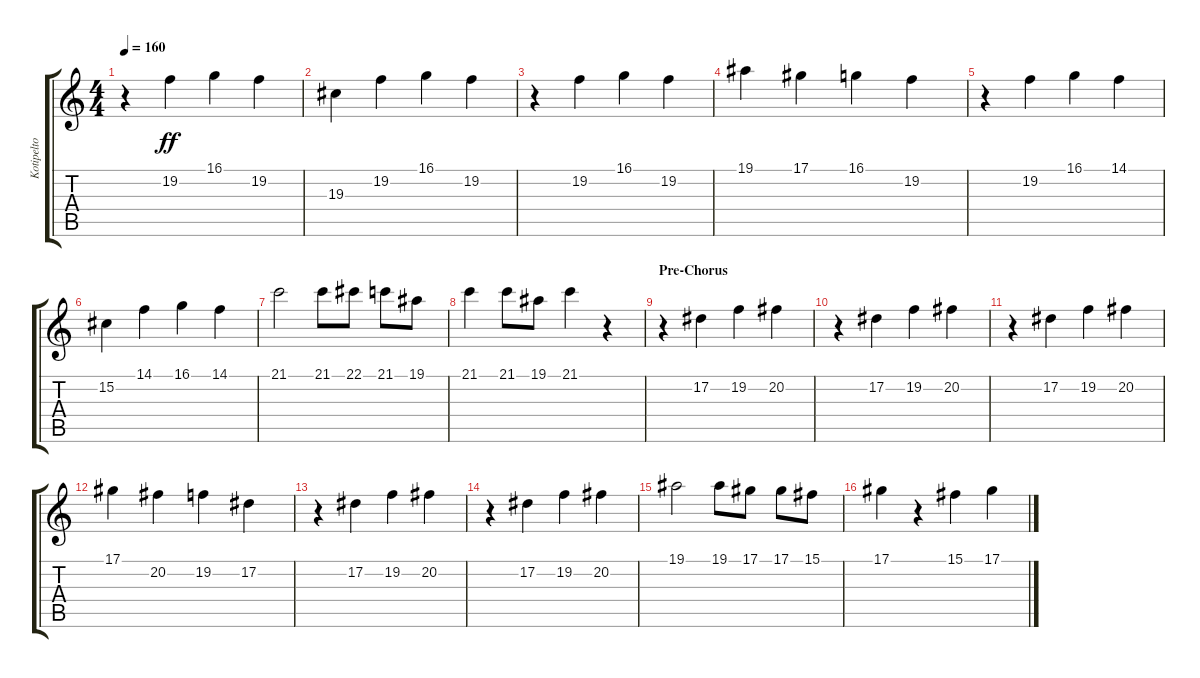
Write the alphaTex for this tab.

\track ("Kotipelto" "Kotipelto") {instrument flute}
\staff {score tabs}
\tuning (Eb4 Bb3 Gb3 Db3 Ab2 Eb2) {hide}
\ts (4 4)
\tempo 160
\clef g2
\ks c
r.4{dy ff} 19.2.4 16.1.4 19.2.4 |
19.3.4 19.2.4 16.1.4 19.2.4 |
r.4 19.2.4 16.1.4 19.2.4 |
19.1.4 17.1.4 16.1.4 19.2.4 |
r.4 19.2.4 16.1.4 14.1.4 |
15.2.4 14.1.4 16.1.4 14.1.4 |
21.1.2 21.1.8 22.1.8 21.1.8 19.1.8 |
21.1.4 21.1.8 19.1.8 21.1.4 r.4 |
\section ("" "Pre-Chorus")
r.4 17.2.4 19.2.4 20.2.4 |
r.4 17.2.4 19.2.4 20.2.4 |
r.4 17.2.4 19.2.4 20.2.4 |
17.1.4 20.2.4 19.2.4 17.2.4 |
r.4 17.2.4 19.2.4 20.2.4 |
r.4 17.2.4 19.2.4 20.2.4 |
19.1.2 19.1.8 17.1.8 17.1.8 15.1.8 |
17.1.4 r.4 15.1.4 17.1.4
